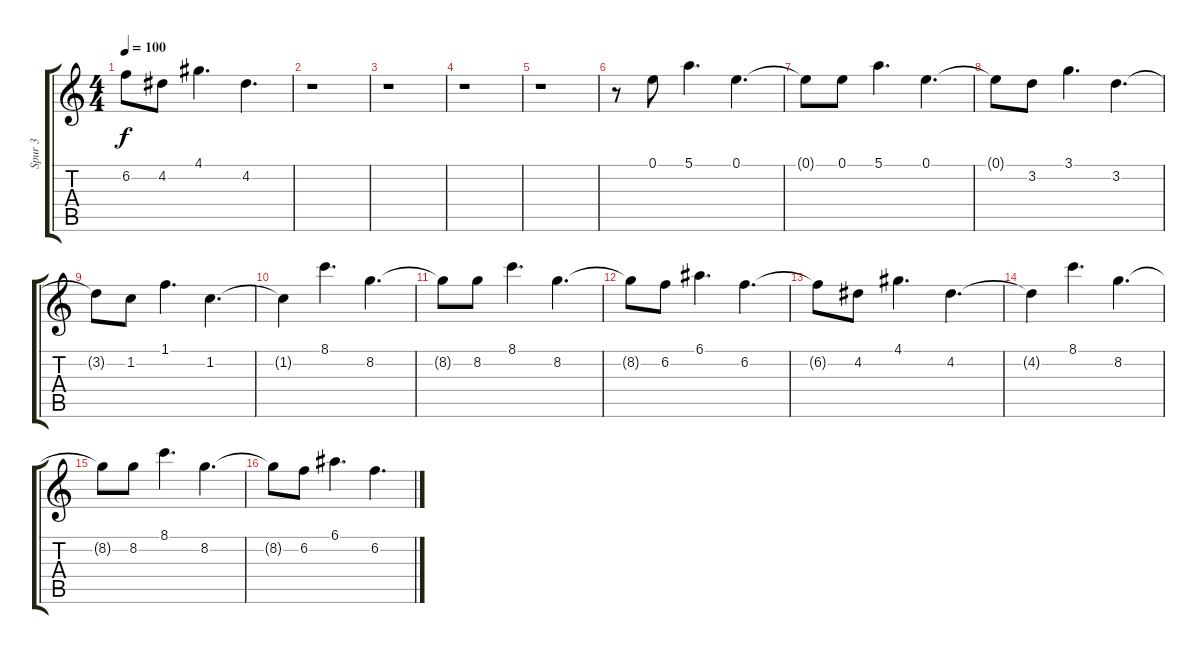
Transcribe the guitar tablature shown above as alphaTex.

\track ("Spur 3" "Spur 3") {instrument electricguitarclean}
\staff {score tabs}
\tuning (E4 B3 G3 D3 A2 E2) {hide}
\ts (4 4)
\tempo 100
\clef g2
\ks c
6.2{t}.8{dy f} 4.2.8 4.1.4{d} 4.2.4{d} |
r.1 |
r.1 |
r.1 |
r.1 |
r.8 0.1.8 5.1.4{d} 0.1.4{d} |
0.1{t}.8 0.1.8 5.1.4{d} 0.1.4{d} |
0.1{t}.8 3.2.8 3.1.4{d} 3.2.4{d} |
3.2{t}.8 1.2.8 1.1.4{d} 1.2.4{d} |
1.2{t}.4 8.1.4{d} 8.2.4{d} |
8.2{t}.8 8.2.8 8.1.4{d} 8.2.4{d} |
8.2{t}.8 6.2.8 6.1.4{d} 6.2.4{d} |
6.2{t}.8 4.2.8 4.1.4{d} 4.2.4{d} |
4.2{t}.4 8.1.4{d} 8.2.4{d} |
8.2{t}.8 8.2.8 8.1.4{d} 8.2.4{d} |
8.2{t}.8 6.2.8 6.1.4{d} 6.2.4{d}
